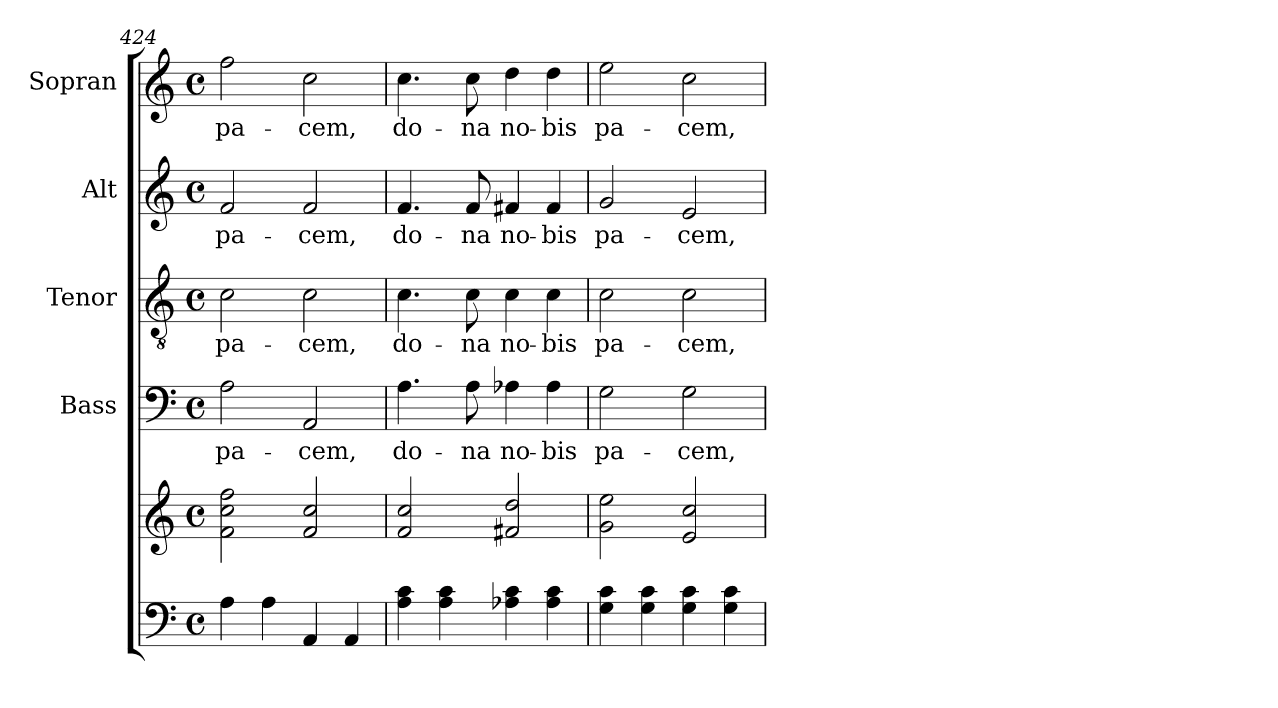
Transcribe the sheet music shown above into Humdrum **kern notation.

**kern	**kern	**kern	**text	**kern	**text	**kern	**text	**kern	**text
*part5	*part5	*part4	*part4	*part3	*part3	*part2	*part2	*part1	*part1
*staff6	*staff5	*staff4	*staff4	*staff3	*staff3	*staff2	*staff2	*staff1	*staff1
*	*	*I"Bass	*	*I"Tenor	*	*I"Alt	*	*I"Sopran	*
*	*	*I'B.	*	*I'T.	*	*I'A.	*	*I'S.	*
!!LO:PB:g=z
*clefF4	*clefG2	*clefF4	*	*clefGv2	*	*clefG2	*	*clefG2	*
*k[]	*k[]	*k[]	*	*k[]	*	*k[]	*	*k[]	*
*C:	*C:	*C:	*	*C:	*	*C:	*	*C:	*
*M4/4	*M4/4	*M4/4	*	*M4/4	*	*M4/4	*	*M4/4	*
*met(c)	*met(c)	*met(c)	*	*met(c)	*	*met(c)	*	*met(c)	*
=424	=424	=424	=424	=424	=424	=424	=424	=424	=424
!	!	!	!LO:LY:b	!	!LO:LY:b	!	!LO:LY:b	!	!LO:LY:b
4A\	2f\ 2cc\ 2ff\	2A\	pa-	2c\	pa-	2f/	pa-	2ff\	pa-
4A\	.	.	.	.	.	.	.	.	.
!	!	!	!LO:LY:b	!	!LO:LY:b	!	!LO:LY:b	!	!LO:LY:b
4AA/	2f/ 2cc/	2AA/	-cem,	2c\	-cem,	2f/	-cem,	2cc\	-cem,
4AA/	.	.	.	.	.	.	.	.	.
=425	=425	=425	=425	=425	=425	=425	=425	=425	=425
!	!	!	!LO:LY:b	!	!LO:LY:b	!	!LO:LY:b	!	!LO:LY:b
4A\ 4c\	2f/ 2cc/	4.A\	do-	4.c\	do-	4.f/	do-	4.cc\	do-
4A\ 4c\	.	.	.	.	.	.	.	.	.
!	!	!	!LO:LY:b	!	!LO:LY:b	!	!LO:LY:b	!	!LO:LY:b
.	.	8A\	-na	8c\	-na	8f/	-na	8cc\	-na
!	!	!	!LO:LY:b	!	!LO:LY:b	!	!LO:LY:b	!	!LO:LY:b
4A-X\ 4c\	2f#X/ 2dd/	4A-X\	no-	4c\	no-	4f#X/	no-	4dd\	no-
!	!	!	!LO:LY:b	!	!LO:LY:b	!	!LO:LY:b	!	!LO:LY:b
4A-\ 4c\	.	4A-\	-bis	4c\	-bis	4f#/	-bis	4dd\	-bis
=426	=426	=426	=426	=426	=426	=426	=426	=426	=426
!	!	!	!LO:LY:b	!	!LO:LY:b	!	!LO:LY:b	!	!LO:LY:b
4G\ 4c\	2g\ 2ee\	2G\	pa-	2c\	pa-	2g/	pa-	2ee\	pa-
4G\ 4c\	.	.	.	.	.	.	.	.	.
!	!	!	!LO:LY:b	!	!LO:LY:b	!	!LO:LY:b	!	!LO:LY:b
4G\ 4c\	2e/ 2cc/	2G\	-cem,	2c\	-cem,	2e/	-cem,	2cc\	-cem,
4G\ 4c\	.	.	.	.	.	.	.	.	.
=	=	=	=	=	=	=	=	=	=
*-	*-	*-	*-	*-	*-	*-	*-	*-	*-
